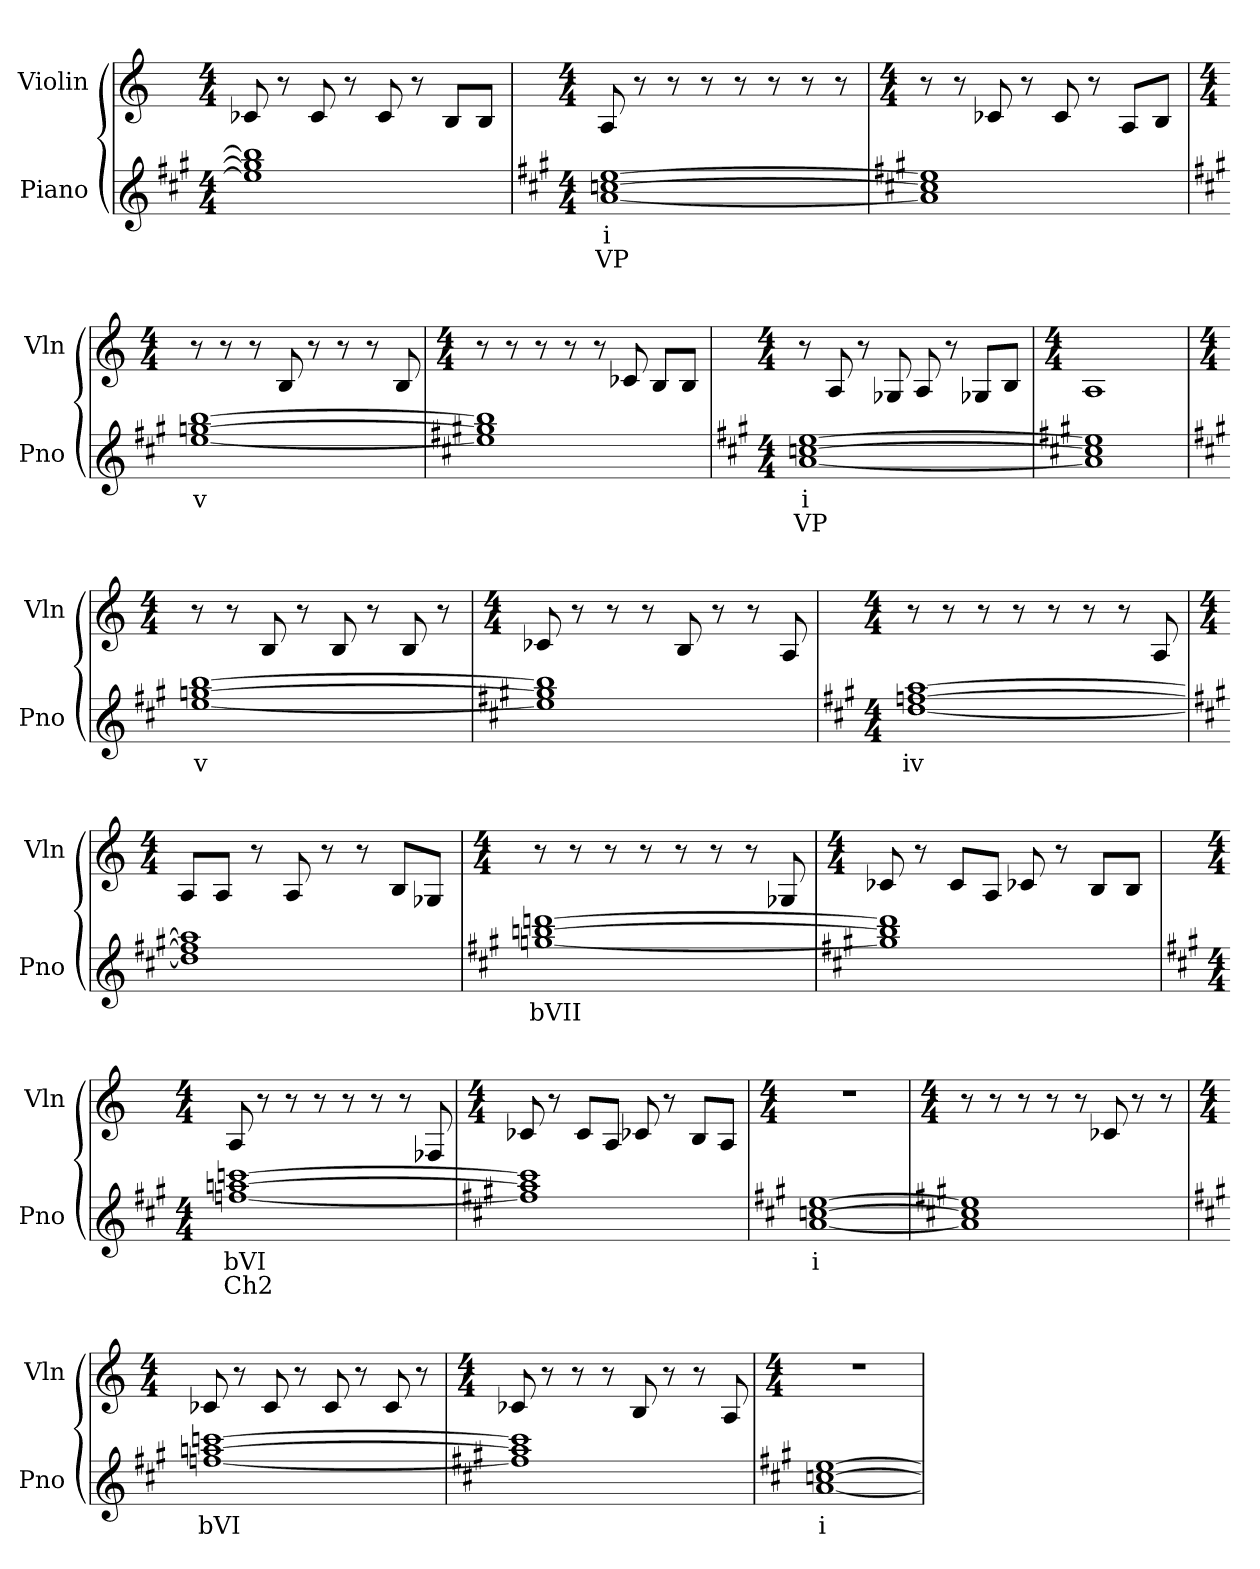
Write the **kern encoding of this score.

**kern	**text	**text	**kern
*part2	*part2	*part2	*part1
*staff2	*staff2	*staff2	*staff1
*I"Piano	*	*	*I"Violin
*I'Pno	*	*	*I'Vln
*k[f#c#g#]	*	*	*
*A:	*	*	*
*M4/4	*	*	*M4/4
=	=	=	=
1ee] 1ggn] 1bb]	.	.	8c-X
.	.	.	8r
.	.	.	8c-
.	.	.	8r
.	.	.	8c-
.	.	.	8r
.	.	.	8BL
.	.	.	8BJ
=	=	=	=
*k[f#c#g#]	*	*	*
*A:	*	*	*
*M4/4	*	*	*M4/4
[1a [1ccn [1ee	i	VP	8A
.	.	.	8r
.	.	.	8r
.	.	.	8r
.	.	.	8r
.	.	.	8r
.	.	.	8r
.	.	.	8r
=	=	=	=
*k[f#c#g#]	*	*	*
*A:	*	*	*
*	*	*	*M4/4
1a] 1ccn] 1ee]	.	.	8r
.	.	.	8r
.	.	.	8c-X
.	.	.	8r
.	.	.	8c-
.	.	.	8r
.	.	.	8AL
.	.	.	8BJ
=	=	=	=
*k[f#c#g#]	*	*	*
*A:	*	*	*
*	*	*	*M4/4
[1ee [1ggn [1bb	v	.	8r
.	.	.	8r
.	.	.	8r
.	.	.	8B
.	.	.	8r
.	.	.	8r
.	.	.	8r
.	.	.	8B
=	=	=	=
*k[f#c#g#]	*	*	*
*A:	*	*	*
*	*	*	*M4/4
1ee] 1ggn] 1bb]	.	.	8r
.	.	.	8r
.	.	.	8r
.	.	.	8r
.	.	.	8r
.	.	.	8c-X
.	.	.	8BL
.	.	.	8BJ
=	=	=	=
*k[f#c#g#]	*	*	*
*A:	*	*	*
*M4/4	*	*	*M4/4
[1a [1ccn [1ee	i	VP	8r
.	.	.	8A
.	.	.	8r
.	.	.	8G-X
.	.	.	8A
.	.	.	8r
.	.	.	8G-XL
.	.	.	8BJ
=	=	=	=
*k[f#c#g#]	*	*	*
*A:	*	*	*
*	*	*	*M4/4
1a] 1ccn] 1ee]	.	.	1A
=	=	=	=
*k[f#c#g#]	*	*	*
*A:	*	*	*
*	*	*	*M4/4
[1ee [1ggn [1bb	v	.	8r
.	.	.	8r
.	.	.	8B
.	.	.	8r
.	.	.	8B
.	.	.	8r
.	.	.	8B
.	.	.	8r
=	=	=	=
*k[f#c#g#]	*	*	*
*A:	*	*	*
*	*	*	*M4/4
1ee] 1ggn] 1bb]	.	.	8c-X
.	.	.	8r
.	.	.	8r
.	.	.	8r
.	.	.	8B
.	.	.	8r
.	.	.	8r
.	.	.	8A
=	=	=	=
*k[f#c#g#]	*	*	*
*A:	*	*	*
*M4/4	*	*	*M4/4
[1dd [1ffn [1aa	iv	.	8r
.	.	.	8r
.	.	.	8r
.	.	.	8r
.	.	.	8r
.	.	.	8r
.	.	.	8r
.	.	.	8A
=	=	=	=
*k[f#c#g#]	*	*	*
*A:	*	*	*
*	*	*	*M4/4
1dd] 1ffn] 1aa]	.	.	8AL
.	.	.	8AJ
.	.	.	8r
.	.	.	8A
.	.	.	8r
.	.	.	8r
.	.	.	8BL
.	.	.	8G-XJ
=	=	=	=
*k[f#c#g#]	*	*	*
*A:	*	*	*
*	*	*	*M4/4
[1ggn [1bbn [1dddn	bVII	.	8r
.	.	.	8r
.	.	.	8r
.	.	.	8r
.	.	.	8r
.	.	.	8r
.	.	.	8r
.	.	.	8G-X
=	=	=	=
*k[f#c#g#]	*	*	*
*A:	*	*	*
*	*	*	*M4/4
1ggn] 1bbn] 1dddn]	.	.	8c-X
.	.	.	8r
.	.	.	8c-L
.	.	.	8AJ
.	.	.	8c-X
.	.	.	8r
.	.	.	8BL
.	.	.	8BJ
=	=	=	=
*k[f#c#g#]	*	*	*
*A:	*	*	*
*M4/4	*	*	*M4/4
[1ffn [1aan [1cccn	bVI	Ch2	8A
.	.	.	8r
.	.	.	8r
.	.	.	8r
.	.	.	8r
.	.	.	8r
.	.	.	8r
.	.	.	8F-X
=	=	=	=
*k[f#c#g#]	*	*	*
*A:	*	*	*
*	*	*	*M4/4
1ffn] 1aan] 1cccn]	.	.	8c-X
.	.	.	8r
.	.	.	8c-L
.	.	.	8AJ
.	.	.	8c-X
.	.	.	8r
.	.	.	8BL
.	.	.	8AJ
=	=	=	=
*k[f#c#g#]	*	*	*
*A:	*	*	*
*	*	*	*M4/4
[1a [1ccn [1ee	i	.	1r
=	=	=	=
*k[f#c#g#]	*	*	*
*A:	*	*	*
*	*	*	*M4/4
1a] 1ccn] 1ee]	.	.	8r
.	.	.	8r
.	.	.	8r
.	.	.	8r
.	.	.	8r
.	.	.	8c-X
.	.	.	8r
.	.	.	8r
=	=	=	=
*k[f#c#g#]	*	*	*
*A:	*	*	*
*	*	*	*M4/4
[1ffn [1aan [1cccn	bVI	.	8c-X
.	.	.	8r
.	.	.	8c-
.	.	.	8r
.	.	.	8c-
.	.	.	8r
.	.	.	8c-
.	.	.	8r
=	=	=	=
*k[f#c#g#]	*	*	*
*A:	*	*	*
*	*	*	*M4/4
1ffn] 1aan] 1cccn]	.	.	8c-X
.	.	.	8r
.	.	.	8r
.	.	.	8r
.	.	.	8B
.	.	.	8r
.	.	.	8r
.	.	.	8A
=	=	=	=
*k[f#c#g#]	*	*	*
*A:	*	*	*
*	*	*	*M4/4
[1a [1ccn [1ee	i	.	1r
=	=	=	=
*-	*-	*-	*-
